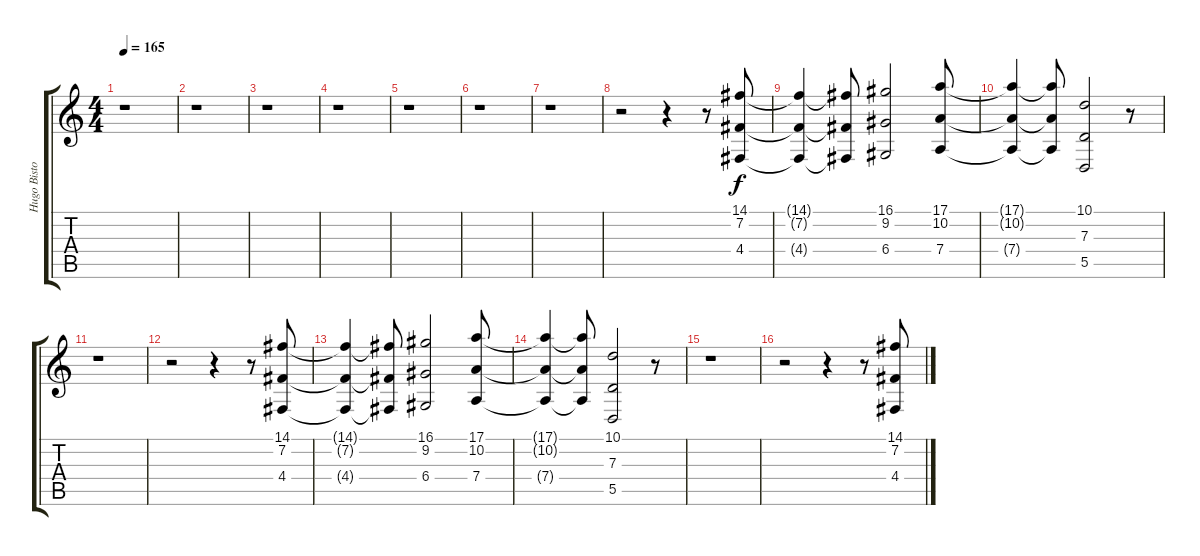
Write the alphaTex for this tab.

\track ("Hugo Bistolfi" "Hugo Bisto") {instrument choiraahs}
\staff {score tabs}
\tuning (E4 B3 G3 D3 A2 E2) {hide}
\ts (4 4)
\tempo 165
\clef g2
\ks c
r.1{dy f} |
r.1 |
r.1 |
r.1 |
r.1 |
r.1 |
r.1 |
r.2 r.4 r.8 (14.1 7.2 4.4).8 |
(14.1{t} 7.2{t} 4.4{t}).4 (14.1{t} 7.2{t} 4.4{t}).8 (16.1 9.2 6.4).2 (17.1 10.2 7.4).8 |
(17.1{t} 10.2{t} 7.4{t}).4 (17.1{t} 10.2{t} 7.4{t}).8 (10.1 7.3 5.5).2 r.8 |
r.1 |
r.2 r.4 r.8 (14.1 7.2 4.4).8 |
(14.1{t} 7.2{t} 4.4{t}).4 (14.1{t} 7.2{t} 4.4{t}).8 (16.1 9.2 6.4).2 (17.1 10.2 7.4).8 |
(17.1{t} 10.2{t} 7.4{t}).4 (17.1{t} 10.2{t} 7.4{t}).8 (10.1 7.3 5.5).2 r.8 |
r.1 |
r.2 r.4 r.8 (14.1 7.2 4.4).8
